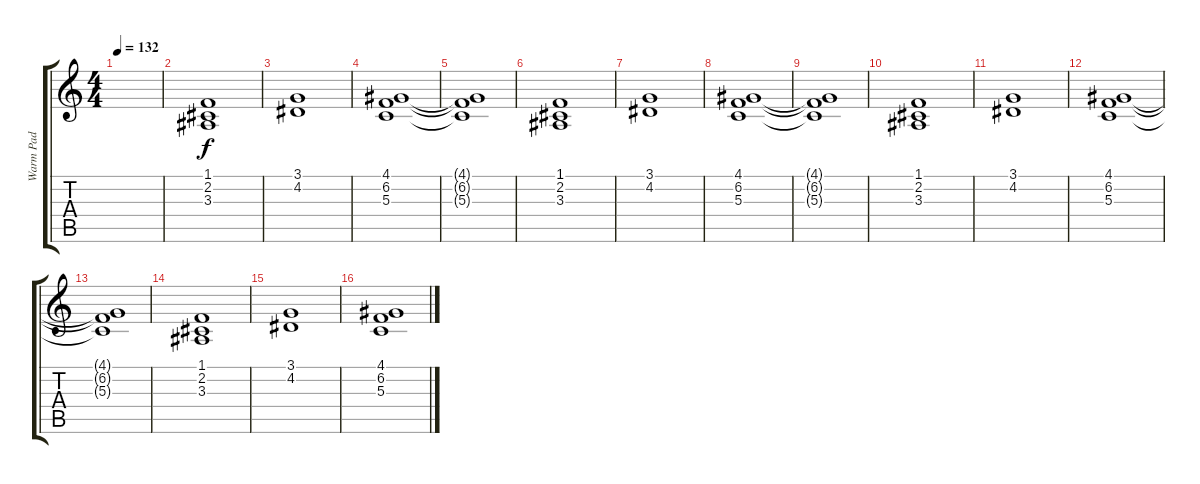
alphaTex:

\track ("Warm Pad" "Warm Pad") {instrument pad2warm}
\staff {score tabs}
\tuning (E4 B3 G3 D3 A2 E2) {hide}
\ts (4 4)
\tempo 132
\clef g2
\ks c
|
(1.1 2.2 3.3).1 |
(3.1 4.2).1 |
(4.1 6.2 5.3).1 |
(4.1{t} 6.2{t} 5.3{t}).1 |
(1.1 2.2 3.3).1 |
(3.1 4.2).1 |
(4.1 6.2 5.3).1 |
(4.1{t} 6.2{t} 5.3{t}).1 |
(1.1 2.2 3.3).1 |
(3.1 4.2).1 |
(4.1 6.2 5.3).1 |
(4.1{t} 6.2{t} 5.3{t}).1 |
(1.1 2.2 3.3).1 |
(3.1 4.2).1 |
(4.1 6.2 5.3).1
